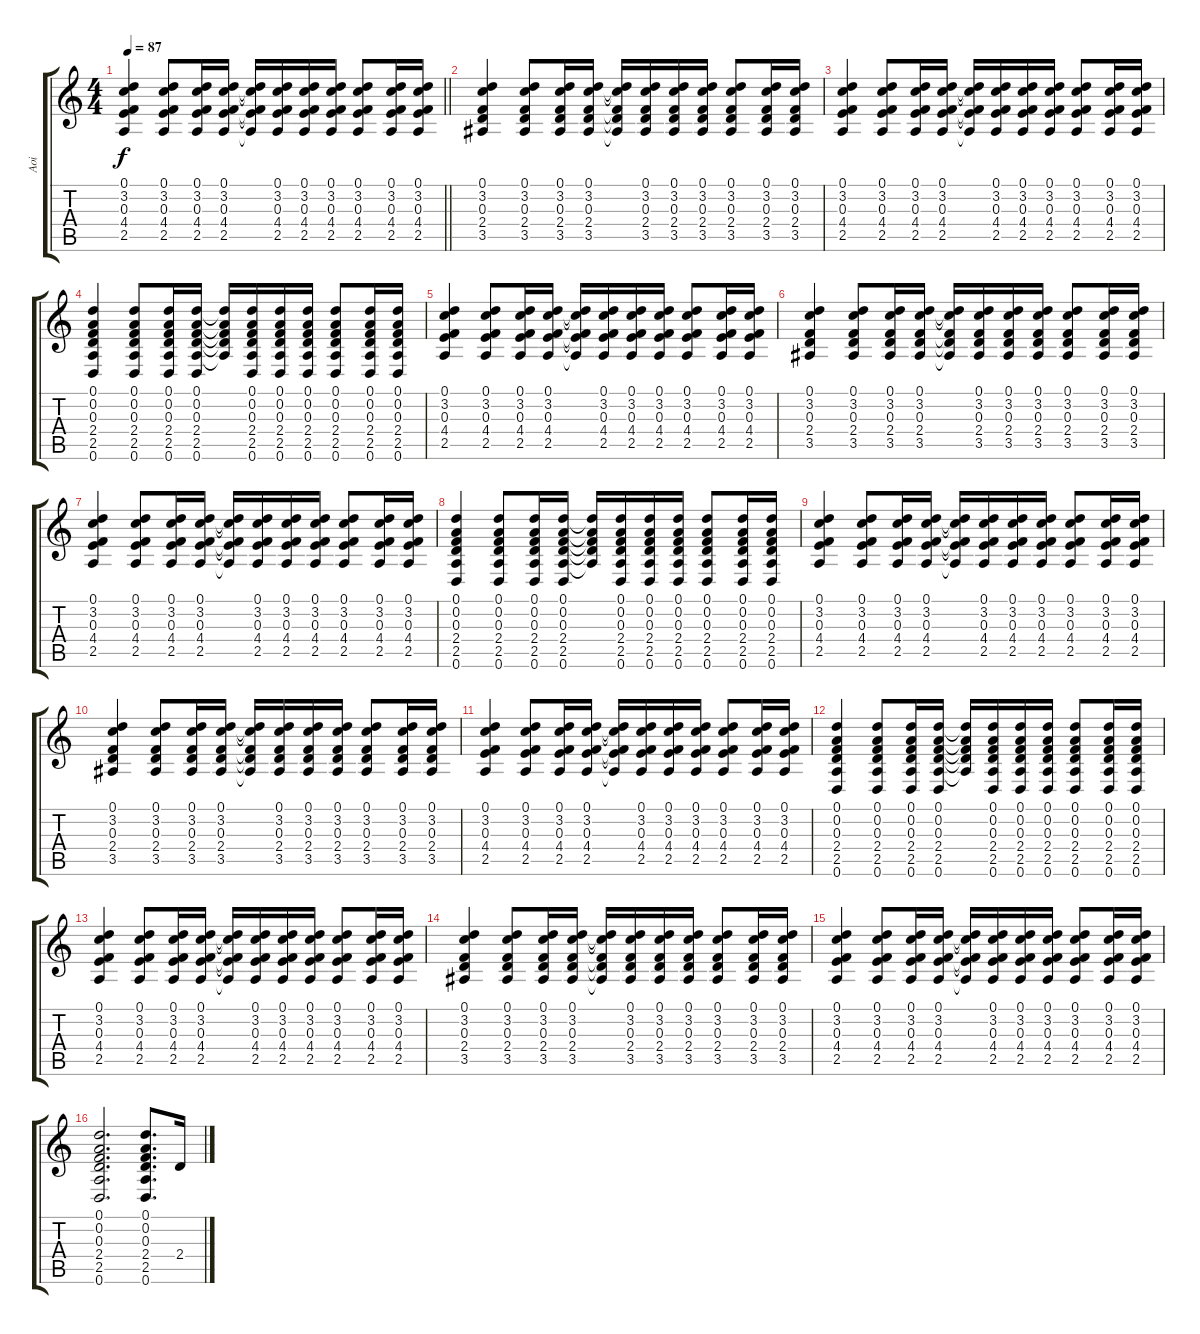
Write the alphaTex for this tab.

\track ("Aoi" "Aoi") {instrument acousticguitarsteel}
\staff {score tabs}
\tuning (D4 A3 F3 C3 G2 D2) {hide}
\ts (4 4)
\tempo 87
\clef g2
\barLineRight lightlight
\ks c
(0.1 3.2 0.3 4.4 2.5).4{dy f} (0.1 3.2 0.3 4.4 2.5).8 (0.1 3.2 0.3 4.4 2.5).16 (0.1 3.2 0.3 4.4 2.5).16 (0.1{t} 3.2{t} 0.3{t} 4.4{t} 2.5{t}).16 (0.1 3.2 0.3 4.4 2.5).16 (0.1 3.2 0.3 4.4 2.5).16 (0.1 3.2 0.3 4.4 2.5).16 (0.1 3.2 0.3 4.4 2.5).8 (0.1 3.2 0.3 4.4 2.5).16 (0.1 3.2 0.3 4.4 2.5).16 |
(0.1 3.2 0.3 2.4 3.5).4 (0.1 3.2 0.3 2.4 3.5).8 (0.1 3.2 0.3 2.4 3.5).16 (0.1 3.2 0.3 2.4 3.5).16 (0.1{t} 3.2{t} 0.3{t} 2.4{t} 3.5{t}).16 (0.1 3.2 0.3 2.4 3.5).16 (0.1 3.2 0.3 2.4 3.5).16 (0.1 3.2 0.3 2.4 3.5).16 (0.1 3.2 0.3 2.4 3.5).8 (0.1 3.2 0.3 2.4 3.5).16 (0.1 3.2 0.3 2.4 3.5).16 |
(0.1 3.2 0.3 4.4 2.5).4 (0.1 3.2 0.3 4.4 2.5).8 (0.1 3.2 0.3 4.4 2.5).16 (0.1 3.2 0.3 4.4 2.5).16 (0.1{t} 3.2{t} 0.3{t} 4.4{t} 2.5{t}).16 (0.1 3.2 0.3 4.4 2.5).16 (0.1 3.2 0.3 4.4 2.5).16 (0.1 3.2 0.3 4.4 2.5).16 (0.1 3.2 0.3 4.4 2.5).8 (0.1 3.2 0.3 4.4 2.5).16 (0.1 3.2 0.3 4.4 2.5).16 |
(0.1 0.2 0.3 2.4 2.5 0.6).4 (0.1 0.2 0.3 2.4 2.5 0.6).8 (0.1 0.2 0.3 2.4 2.5 0.6).16 (0.1 0.2 0.3 2.4 2.5 0.6).16 (0.1{t} 0.2{t} 0.3{t} 2.4{t} 2.5{t}).16 (0.1 0.2 0.3 2.4 2.5 0.6).16 (0.1 0.2 0.3 2.4 2.5 0.6).16 (0.1 0.2 0.3 2.4 2.5 0.6).16 (0.1 0.2 0.3 2.4 2.5 0.6).8 (0.1 0.2 0.3 2.4 2.5 0.6).16 (0.1 0.2 0.3 2.4 2.5 0.6).16 |
(0.1 3.2 0.3 4.4 2.5).4 (0.1 3.2 0.3 4.4 2.5).8 (0.1 3.2 0.3 4.4 2.5).16 (0.1 3.2 0.3 4.4 2.5).16 (0.1{t} 3.2{t} 0.3{t} 4.4{t} 2.5{t}).16 (0.1 3.2 0.3 4.4 2.5).16 (0.1 3.2 0.3 4.4 2.5).16 (0.1 3.2 0.3 4.4 2.5).16 (0.1 3.2 0.3 4.4 2.5).8 (0.1 3.2 0.3 4.4 2.5).16 (0.1 3.2 0.3 4.4 2.5).16 |
(0.1 3.2 0.3 2.4 3.5).4 (0.1 3.2 0.3 2.4 3.5).8 (0.1 3.2 0.3 2.4 3.5).16 (0.1 3.2 0.3 2.4 3.5).16 (0.1{t} 3.2{t} 0.3{t} 2.4{t} 3.5{t}).16 (0.1 3.2 0.3 2.4 3.5).16 (0.1 3.2 0.3 2.4 3.5).16 (0.1 3.2 0.3 2.4 3.5).16 (0.1 3.2 0.3 2.4 3.5).8 (0.1 3.2 0.3 2.4 3.5).16 (0.1 3.2 0.3 2.4 3.5).16 |
(0.1 3.2 0.3 4.4 2.5).4 (0.1 3.2 0.3 4.4 2.5).8 (0.1 3.2 0.3 4.4 2.5).16 (0.1 3.2 0.3 4.4 2.5).16 (0.1{t} 3.2{t} 0.3{t} 4.4{t} 2.5{t}).16 (0.1 3.2 0.3 4.4 2.5).16 (0.1 3.2 0.3 4.4 2.5).16 (0.1 3.2 0.3 4.4 2.5).16 (0.1 3.2 0.3 4.4 2.5).8 (0.1 3.2 0.3 4.4 2.5).16 (0.1 3.2 0.3 4.4 2.5).16 |
(0.1 0.2 0.3 2.4 2.5 0.6).4 (0.1 0.2 0.3 2.4 2.5 0.6).8 (0.1 0.2 0.3 2.4 2.5 0.6).16 (0.1 0.2 0.3 2.4 2.5 0.6).16 (0.1{t} 0.2{t} 0.3{t} 2.4{t} 2.5{t}).16 (0.1 0.2 0.3 2.4 2.5 0.6).16 (0.1 0.2 0.3 2.4 2.5 0.6).16 (0.1 0.2 0.3 2.4 2.5 0.6).16 (0.1 0.2 0.3 2.4 2.5 0.6).8 (0.1 0.2 0.3 2.4 2.5 0.6).16 (0.1 0.2 0.3 2.4 2.5 0.6).16 |
(0.1 3.2 0.3 4.4 2.5).4 (0.1 3.2 0.3 4.4 2.5).8 (0.1 3.2 0.3 4.4 2.5).16 (0.1 3.2 0.3 4.4 2.5).16 (0.1{t} 3.2{t} 0.3{t} 4.4{t} 2.5{t}).16 (0.1 3.2 0.3 4.4 2.5).16 (0.1 3.2 0.3 4.4 2.5).16 (0.1 3.2 0.3 4.4 2.5).16 (0.1 3.2 0.3 4.4 2.5).8 (0.1 3.2 0.3 4.4 2.5).16 (0.1 3.2 0.3 4.4 2.5).16 |
(0.1 3.2 0.3 2.4 3.5).4 (0.1 3.2 0.3 2.4 3.5).8 (0.1 3.2 0.3 2.4 3.5).16 (0.1 3.2 0.3 2.4 3.5).16 (0.1{t} 3.2{t} 0.3{t} 2.4{t} 3.5{t}).16 (0.1 3.2 0.3 2.4 3.5).16 (0.1 3.2 0.3 2.4 3.5).16 (0.1 3.2 0.3 2.4 3.5).16 (0.1 3.2 0.3 2.4 3.5).8 (0.1 3.2 0.3 2.4 3.5).16 (0.1 3.2 0.3 2.4 3.5).16 |
(0.1 3.2 0.3 4.4 2.5).4 (0.1 3.2 0.3 4.4 2.5).8 (0.1 3.2 0.3 4.4 2.5).16 (0.1 3.2 0.3 4.4 2.5).16 (0.1{t} 3.2{t} 0.3{t} 4.4{t} 2.5{t}).16 (0.1 3.2 0.3 4.4 2.5).16 (0.1 3.2 0.3 4.4 2.5).16 (0.1 3.2 0.3 4.4 2.5).16 (0.1 3.2 0.3 4.4 2.5).8 (0.1 3.2 0.3 4.4 2.5).16 (0.1 3.2 0.3 4.4 2.5).16 |
(0.1 0.2 0.3 2.4 2.5 0.6).4 (0.1 0.2 0.3 2.4 2.5 0.6).8 (0.1 0.2 0.3 2.4 2.5 0.6).16 (0.1 0.2 0.3 2.4 2.5 0.6).16 (0.1{t} 0.2{t} 0.3{t} 2.4{t} 2.5{t}).16 (0.1 0.2 0.3 2.4 2.5 0.6).16 (0.1 0.2 0.3 2.4 2.5 0.6).16 (0.1 0.2 0.3 2.4 2.5 0.6).16 (0.1 0.2 0.3 2.4 2.5 0.6).8 (0.1 0.2 0.3 2.4 2.5 0.6).16 (0.1 0.2 0.3 2.4 2.5 0.6).16 |
(0.1 3.2 0.3 4.4 2.5).4 (0.1 3.2 0.3 4.4 2.5).8 (0.1 3.2 0.3 4.4 2.5).16 (0.1 3.2 0.3 4.4 2.5).16 (0.1{t} 3.2{t} 0.3{t} 4.4{t} 2.5{t}).16 (0.1 3.2 0.3 4.4 2.5).16 (0.1 3.2 0.3 4.4 2.5).16 (0.1 3.2 0.3 4.4 2.5).16 (0.1 3.2 0.3 4.4 2.5).8 (0.1 3.2 0.3 4.4 2.5).16 (0.1 3.2 0.3 4.4 2.5).16 |
(0.1 3.2 0.3 2.4 3.5).4 (0.1 3.2 0.3 2.4 3.5).8 (0.1 3.2 0.3 2.4 3.5).16 (0.1 3.2 0.3 2.4 3.5).16 (0.1{t} 3.2{t} 0.3{t} 2.4{t} 3.5{t}).16 (0.1 3.2 0.3 2.4 3.5).16 (0.1 3.2 0.3 2.4 3.5).16 (0.1 3.2 0.3 2.4 3.5).16 (0.1 3.2 0.3 2.4 3.5).8 (0.1 3.2 0.3 2.4 3.5).16 (0.1 3.2 0.3 2.4 3.5).16 |
(0.1 3.2 0.3 4.4 2.5).4 (0.1 3.2 0.3 4.4 2.5).8 (0.1 3.2 0.3 4.4 2.5).16 (0.1 3.2 0.3 4.4 2.5).16 (0.1{t} 3.2{t} 0.3{t} 4.4{t} 2.5{t}).16 (0.1 3.2 0.3 4.4 2.5).16 (0.1 3.2 0.3 4.4 2.5).16 (0.1 3.2 0.3 4.4 2.5).16 (0.1 3.2 0.3 4.4 2.5).8 (0.1 3.2 0.3 4.4 2.5).16 (0.1 3.2 0.3 4.4 2.5).16 |
(0.1 0.2 0.3 2.4 2.5 0.6).2{d} (0.1 0.2 0.3 2.4 2.5 0.6).8{d} 2.4{sl}.16
